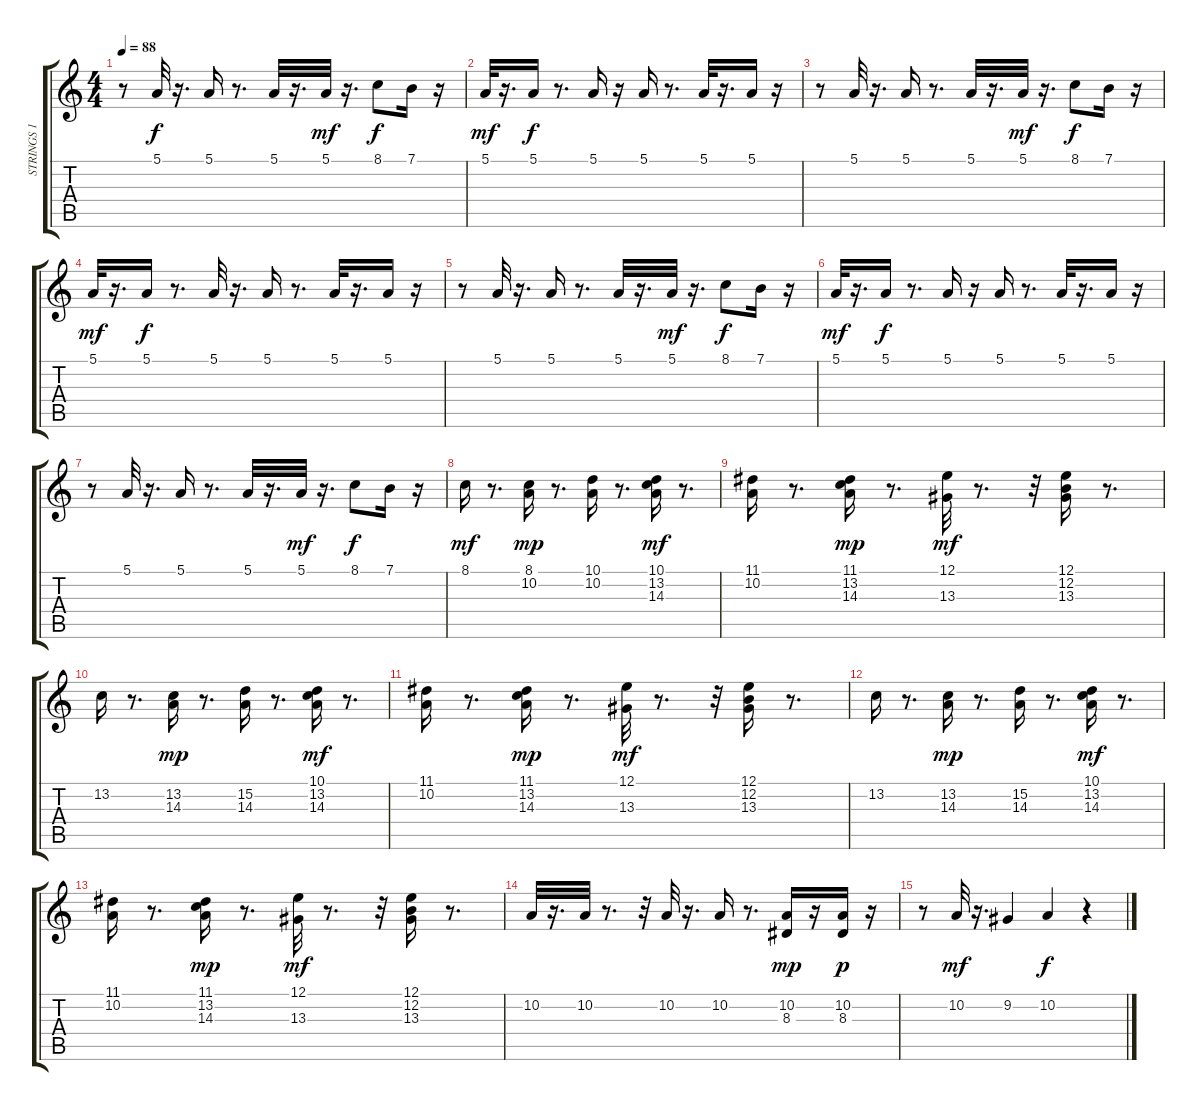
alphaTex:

\track ("STRINGS 1" "STRINGS 1") {instrument tremolostrings}
\staff {score tabs}
\tuning (E4 B3 G3 D3 A2 E2) {hide}
\ts (4 4)
\tempo 88
\clef g2
\ks c
r.8{dy f} 5.1.32 r.16{d} 5.1.16 r.8{d} 5.1.32 r.16{d} 5.1.32{dy mf} r.16{d} 8.1.8{dy f} 7.1.16 r.16 |
5.1.32{dy mf} r.16{d} 5.1.16{dy f} r.8{d} 5.1.16 r.16 5.1.16 r.8{d} 5.1.32 r.16{d} 5.1.16 r.16 |
r.8 5.1.32 r.16{d} 5.1.16 r.8{d} 5.1.32 r.16{d} 5.1.32{dy mf} r.16{d} 8.1.8{dy f} 7.1.16 r.16 |
5.1.32{dy mf} r.16{d} 5.1.16{dy f} r.8{d} 5.1.32 r.16{d} 5.1.16 r.8{d} 5.1.32 r.16{d} 5.1.16 r.16 |
r.8 5.1.32 r.16{d} 5.1.16 r.8{d} 5.1.32 r.16{d} 5.1.32{dy mf} r.16{d} 8.1.8{dy f} 7.1.16 r.16 |
5.1.32{dy mf} r.16{d} 5.1.16{dy f} r.8{d} 5.1.16 r.16 5.1.16 r.8{d} 5.1.32 r.16{d} 5.1.16 r.16 |
r.8 5.1.32 r.16{d} 5.1.16 r.8{d} 5.1.32 r.16{d} 5.1.32{dy mf} r.16{d} 8.1.8{dy f} 7.1.16 r.16 |
8.1.16{dy mf} r.8{d} (8.1 10.2).16{dy mp} r.8{d} (10.1 10.2).16 r.8{d} (10.1 13.2 14.3).16{dy mf} r.8{d} |
(11.1 10.2).16 r.8{d} (11.1 13.2 14.3).16{dy mp} r.8{d} (12.1 13.3).32{dy mf} r.8{d} r.32 (12.1 12.2 13.3).16 r.8{d} |
13.2.16 r.8{d} (13.2 14.3).16{dy mp} r.8{d} (15.2 14.3).16 r.8{d} (10.1 13.2 14.3).16{dy mf} r.8{d} |
(11.1 10.2).16 r.8{d} (11.1 13.2 14.3).16{dy mp} r.8{d} (12.1 13.3).32{dy mf} r.8{d} r.32 (12.1 12.2 13.3).16 r.8{d} |
13.2.16 r.8{d} (13.2 14.3).16{dy mp} r.8{d} (15.2 14.3).16 r.8{d} (10.1 13.2 14.3).16{dy mf} r.8{d} |
(11.1 10.2).16 r.8{d} (11.1 13.2 14.3).16{dy mp} r.8{d} (12.1 13.3).32{dy mf} r.8{d} r.32 (12.1 12.2 13.3).16 r.8{d} |
10.2.32 r.16{d} 10.2.32 r.8{d} r.32 10.2.32 r.16{d} 10.2.16 r.8{d} (10.2 8.3).16{dy mp} r.16 (10.2 8.3).16{dy p} r.16 |
r.8 10.2.32{dy mf} r.16{d} 9.2.4 10.2.4{dy f} r.4
